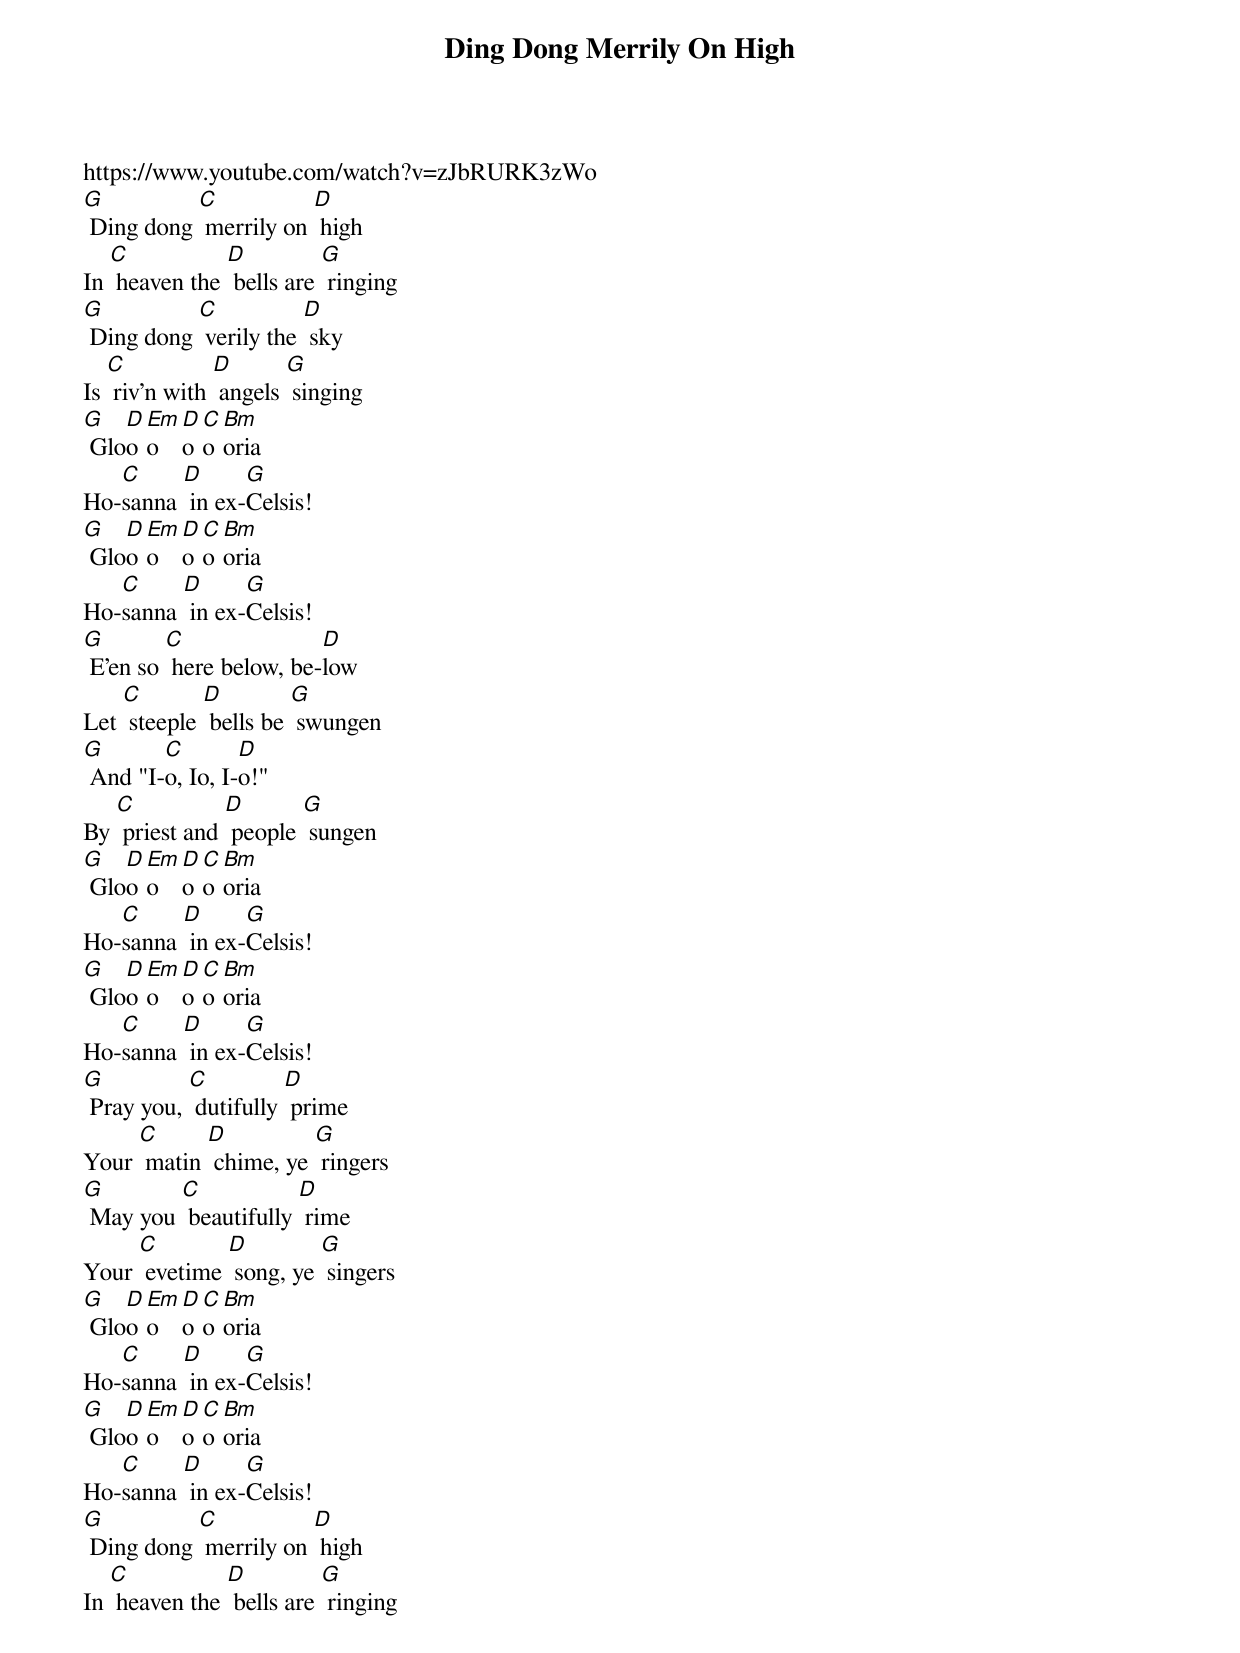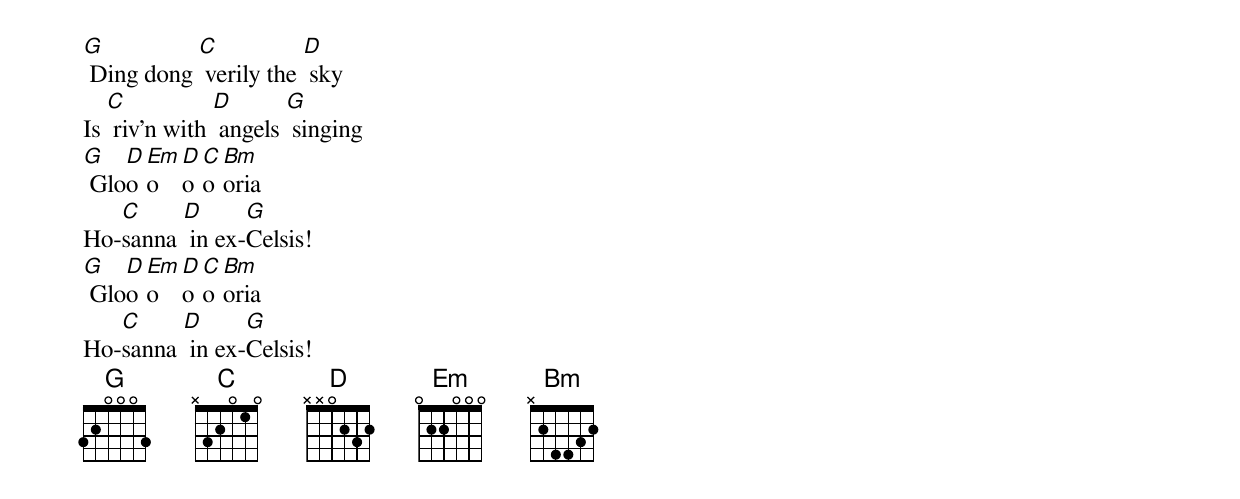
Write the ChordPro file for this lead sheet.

{t:Ding Dong Merrily On High}
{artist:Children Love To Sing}
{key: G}
https://www.youtube.com/watch?v=zJbRURK3zWo
{c: }
[G] Ding dong [C] merrily on [D] high
In [C] heaven the [D] bells are [G] ringing
[G] Ding dong [C] verily the [D] sky
Is [C] riv'n with [D] angels [G] singing
{c: }
[G] Glo[D]o[Em]o[D]o[C]o[Bm]oria
Ho-[C]sanna [D] in ex-[G]Celsis!
[G] Glo[D]o[Em]o[D]o[C]o[Bm]oria
Ho-[C]sanna [D] in ex-[G]Celsis!
{c: }
[G] E'en so [C] here below, be-[D]low
Let [C] steeple [D] bells be [G] swungen
[G] And "I-[C]o, Io, I-[D]o!"
By [C] priest and [D] people [G] sungen
{c: }
[G] Glo[D]o[Em]o[D]o[C]o[Bm]oria
Ho-[C]sanna [D] in ex-[G]Celsis!
[G] Glo[D]o[Em]o[D]o[C]o[Bm]oria
Ho-[C]sanna [D] in ex-[G]Celsis!
{c: }
[G] Pray you, [C] dutifully [D] prime
Your [C] matin [D] chime, ye [G] ringers
[G] May you [C] beautifully [D] rime
Your [C] evetime [D] song, ye [G] singers
{c: }
[G] Glo[D]o[Em]o[D]o[C]o[Bm]oria
Ho-[C]sanna [D] in ex-[G]Celsis!
[G] Glo[D]o[Em]o[D]o[C]o[Bm]oria
Ho-[C]sanna [D] in ex-[G]Celsis!
{c: }
[G] Ding dong [C] merrily on [D] high
In [C] heaven the [D] bells are [G] ringing
[G] Ding dong [C] verily the [D] sky
Is [C] riv'n with [D] angels [G] singing
{c: }
[G] Glo[D]o[Em]o[D]o[C]o[Bm]oria
Ho-[C]sanna [D] in ex-[G]Celsis!
[G] Glo[D]o[Em]o[D]o[C]o[Bm]oria
Ho-[C]sanna [D] in ex-[G]Celsis!
